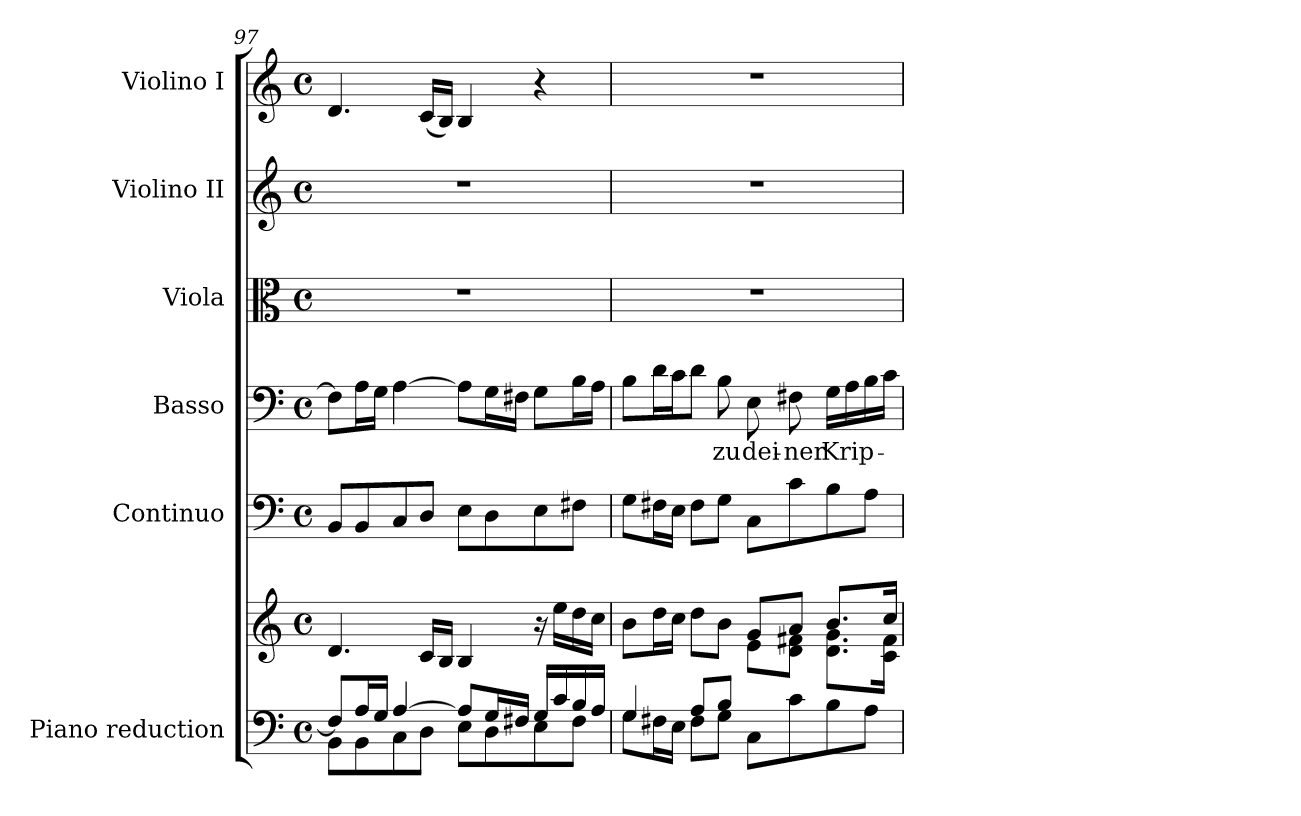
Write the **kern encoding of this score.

**kern	**kern	**kern	**kern	**text	**kern	**kern	**kern
*part6	*part6	*part5	*part4	*part4	*part3	*part2	*part1
*staff7	*staff6	*staff5	*staff4	*staff4	*staff3	*staff2	*staff1
*I"Piano reduction	*	*I"Continuo	*I"Basso	*	*I"Viola	*I"Violino II	*I"Violino I
*I'Pno	*	*	*	*	*I'Vla	*I'Vln	*I'Vln
*clefF4	*clefG2	*clefF4	*clefF4	*	*clefC3	*clefG2	*clefG2
*k[]	*k[]	*k[]	*k[]	*	*k[]	*k[]	*k[]
*M4/4	*M4/4	*M4/4	*M4/4	*	*M4/4	*M4/4	*M4/4
*met(c)	*met(c)	*met(c)	*met(c)	*	*met(c)	*met(c)	*met(c)
=97	=97	=97	=97	=97	=97	=97	=97
*^	*	*	*	*	*	*	*
8F#/L]	8BB\L	4.d/	8BB/L	8F#\L]	.	1r	1r	4.d/
16A/L	8BB\	.	8BB/	16A\L	.	.	.	.
16G/JJ	.	.	.	16G\JJ	.	.	.	.
[4A/	8C\	.	8C/	[4A\	.	.	.	.
.	8D\J	16c/LL	8D/J	.	.	.	.	(<16c/LL
.	.	16B/JJ	.	.	.	.	.	16B/JJ)
8A/L]	8E\L	4B/	8E\L	8A\L]	.	.	.	4B/
16G/L	8D\	.	8D\	16G\L	.	.	.	.
16F#X/JJ	.	.	.	16F#X\JJ	.	.	.	.
16G/LL	8E\	16r	8E\	8G\L	.	.	.	4r
16c/	.	16ee\LL	.	.	.	.	.	.
16B/	8F#\J	16dd\	8F#X\J	16B\L	.	.	.	.
16A/JJ	.	16cc\JJ	.	16A\JJ	.	.	.	.
=98	=98	=98	=98	=98	=98	=98	=98	=98
*	*	*^	*	*	*	*	*	*
4G/	8G\L	8b\L	2ryy	8G\L	8B\L	.	1r	1r	1r
.	16F#X\L	16dd\L	.	16F#X\L	16d\L	.	.	.	.
.	16E\JJ	16cc\JJ	.	16E\JJ	16c\J	.	.	.	.
8A/L	8F#\L	8dd\L	.	8F#\L	8d\J	.	.	.	.
!	!	!	!	!	!	!LO:LY:b	!	!	!
8B/J	8G\J	8b\J	.	8G\J	8B\	zu	.	.	.
!	!	!	!	!	!	!LO:LY:b	!	!	!
2ryy	8C\L	8g/L	8e\L	8C\L	8E\	dei-	.	.	.
!	!	!	!	!	!	!LO:LY:b	!	!	!
.	8c\	8a/J	8d\ 8f#X\J	8c\	8F#X\	-ner	.	.	.
!	!	!	!	!	!	!LO:LY:b	!	!	!
.	8B\	8.b/L	8.d\ 8.g\L	8B\	16G\LL	Krip-	.	.	.
.	.	.	.	.	16A\	.	.	.	.
.	8A\J	.	.	8A\J	16B\	.	.	.	.
.	.	16cc/Jk	16c\ 16f#\Jk	.	16c\JJ	.	.	.	.
*v	*v	*	*	*	*	*	*	*	*
*	*v	*v	*	*	*	*	*	*
=	=	=	=	=	=	=	=
*-	*-	*-	*-	*-	*-	*-	*-
